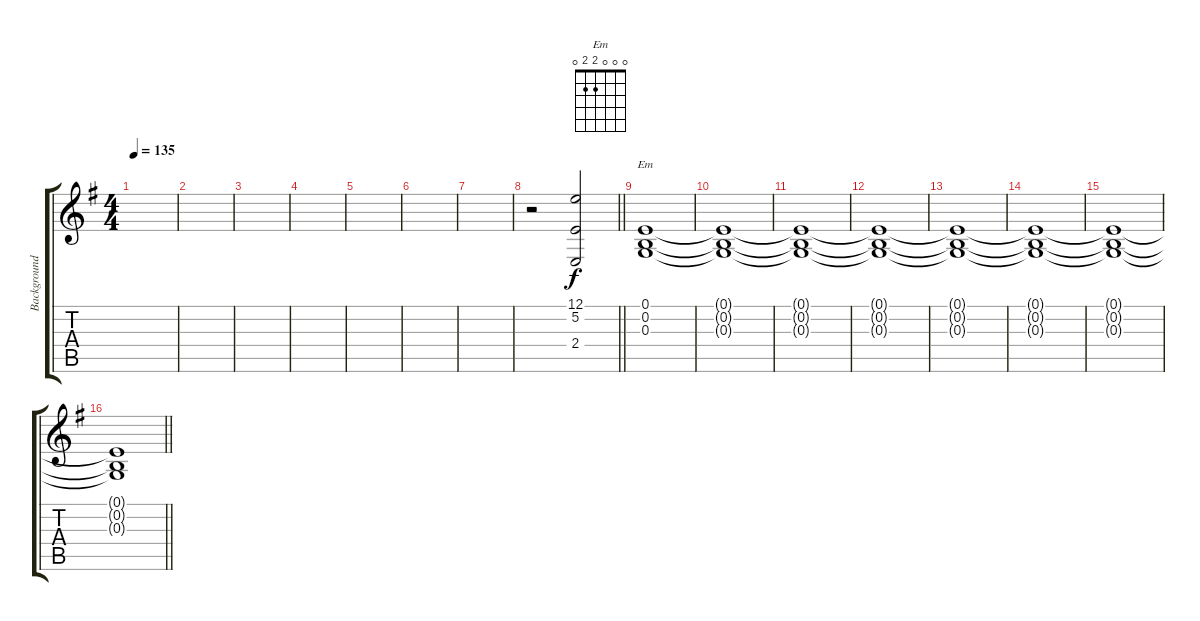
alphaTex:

\track ("Background" "Background") {instrument pad2warm}
\staff {score tabs}
\tuning (E4 B3 G3 D3 A2 E2) {hide}
\chord ("Em" 0 0 0 2 2 0)
\ts (4 4)
\section ("" "")
\tempo 135
\clef g2
\ks eminor
|
|
|
|
|
|
|
\barLineRight lightlight
r.2 (12.1 5.2 2.4).2{volume 16 instrument reversecymbal} |
\section ("" "")
(0.1 0.2 0.3).1{ch "Em" volume 4 instrument pad2warm} |
(0.1{t} 0.2{t} 0.3{t}).1 |
(0.1{t} 0.2{t} 0.3{t}).1 |
(0.1{t} 0.2{t} 0.3{t}).1 |
(0.1{t} 0.2{t} 0.3{t}).1 |
(0.1{t} 0.2{t} 0.3{t}).1 |
(0.1{t} 0.2{t} 0.3{t}).1 |
\barLineRight lightlight
(0.1{t} 0.2{t} 0.3{t}).1
